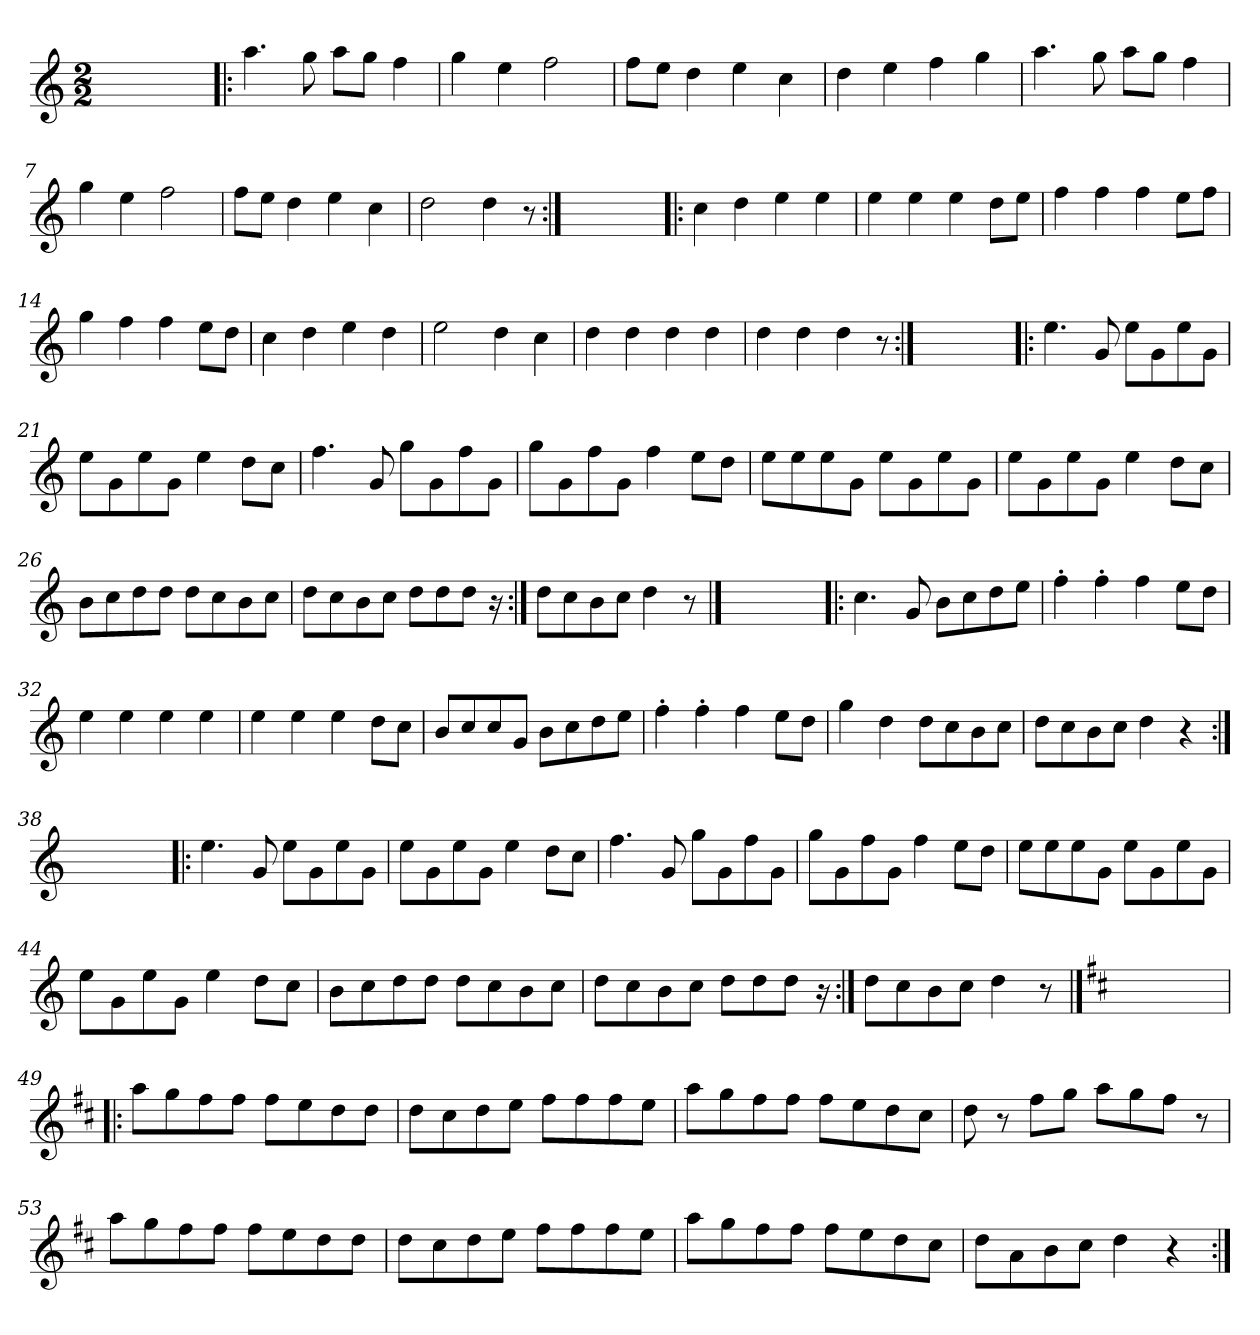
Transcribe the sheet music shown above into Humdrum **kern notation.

**kern
*part1
*staff1
*clefG2
*k[]
*M2/2
*MM240
=1
1ryy
=2!|:
4.aa\
8gg\
8aa\L
8gg\J
4ff\
=3
4gg\
4ee\
2ff\
=4
8ff\L
8ee\J
4dd\
4ee\
4cc\
=5
4dd\
4ee\
4ff\
4gg\
=6
4.aa\
8gg\
8aa\L
8gg\J
4ff\
=7
4gg\
4ee\
2ff\
=8
8ff\L
8ee\J
4dd\
4ee\
4cc\
=9
2dd\
4dd\
8r
=10:|!
1ryy
!!LO:LB:g=z
=11!|:
4cc\
4dd\
4ee\
4ee\
=12
4ee\
4ee\
4ee\
8dd\L
8ee\J
=13
4ff\
4ff\
4ff\
8ee\L
8ff\J
=14
4gg\
4ff\
4ff\
8ee\L
8dd\J
=15
4cc\
4dd\
4ee\
4dd\
=16
2ee\
4dd\
4cc\
=17
4dd\
4dd\
4dd\
4dd\
=18
4dd\
4dd\
4dd\
8r
=19:|!
1ryy
!!LO:LB:g=z
=20!|:
4.ee\
8g/
8ee\L
8g\
8ee\
8g\J
=21
8ee\L
8g\
8ee\
8g\J
4ee\
8dd\L
8cc\J
=22
4.ff\
8g/
8gg\L
8g\
8ff\
8g\J
=23
8gg\L
8g\
8ff\
8g\J
4ff\
8ee\L
8dd\J
=24
8ee\L
8ee\
8ee\
8g\J
8ee\L
8g\
8ee\
8g\J
=25
8ee\L
8g\
8ee\
8g\J
4ee\
8dd\L
8cc\J
!!LO:LB:g=z
=26
8b\L
8cc\
8dd\
8dd\J
8dd\L
8cc\
8b\
8cc\J
=27
8dd\L
8cc\
8b\
8cc\J
8dd\L
8dd\
8dd\J
16r
=28:|!
8dd\L
8cc\
8b\
8cc\J
4dd\
8r
==29
1ryy
=30!|:
4.cc\
8g/
8b\L
8cc\
8dd\
8ee\J
=31
4ff'\
4ff'\
4ff\
8ee\L
8dd\J
=32
4ee\
4ee\
4ee\
4ee\
!!LO:LB:g=z
=33
4ee\
4ee\
4ee\
8dd\L
8cc\J
=34
8b/L
8cc/
8cc/
8g/J
8b\L
8cc\
8dd\
8ee\J
=35
4ff'\
4ff'\
4ff\
8ee\L
8dd\J
=36
4gg\
4dd\
8dd\L
8cc\
8b\
8cc\J
=37
8dd\L
8cc\
8b\
8cc\J
4dd\
4r
=38:|!
1ryy
=39!|:
4.ee\
8g/
8ee\L
8g\
8ee\
8g\J
!!LO:LB:g=z
=40
8ee\L
8g\
8ee\
8g\J
4ee\
8dd\L
8cc\J
=41
4.ff\
8g/
8gg\L
8g\
8ff\
8g\J
=42
8gg\L
8g\
8ff\
8g\J
4ff\
8ee\L
8dd\J
=43
8ee\L
8ee\
8ee\
8g\J
8ee\L
8g\
8ee\
8g\J
=44
8ee\L
8g\
8ee\
8g\J
4ee\
8dd\L
8cc\J
=45
8b\L
8cc\
8dd\
8dd\J
8dd\L
8cc\
8b\
8cc\J
!!LO:LB:g=z
=46
8dd\L
8cc\
8b\
8cc\J
8dd\L
8dd\
8dd\J
16r
=47:|!
8dd\L
8cc\
8b\
8cc\J
4dd\
8r
==48
*k[f#c#]
*D:
1ryy
=49!|:
8aa\L
8gg\
8ff#\
8ff#\J
8ff#\L
8ee\
8dd\
8dd\J
=50
8dd\L
8cc#\
8dd\
8ee\J
8ff#\L
8ff#\
8ff#\
8ee\J
=51
8aa\L
8gg\
8ff#\
8ff#\J
8ff#\L
8ee\
8dd\
8cc#\J
!!LO:LB:g=z
=52
8dd\
8r
8ff#\L
8gg\J
8aa\L
8gg\
8ff#\J
8r
=53
8aa\L
8gg\
8ff#\
8ff#\J
8ff#\L
8ee\
8dd\
8dd\J
=54
8dd\L
8cc#\
8dd\
8ee\J
8ff#\L
8ff#\
8ff#\
8ee\J
=55
8aa\L
8gg\
8ff#\
8ff#\J
8ff#\L
8ee\
8dd\
8cc#\J
=56
8dd\L
8a\
8b\
8cc#\J
4dd\
4r
=:|!
*-
